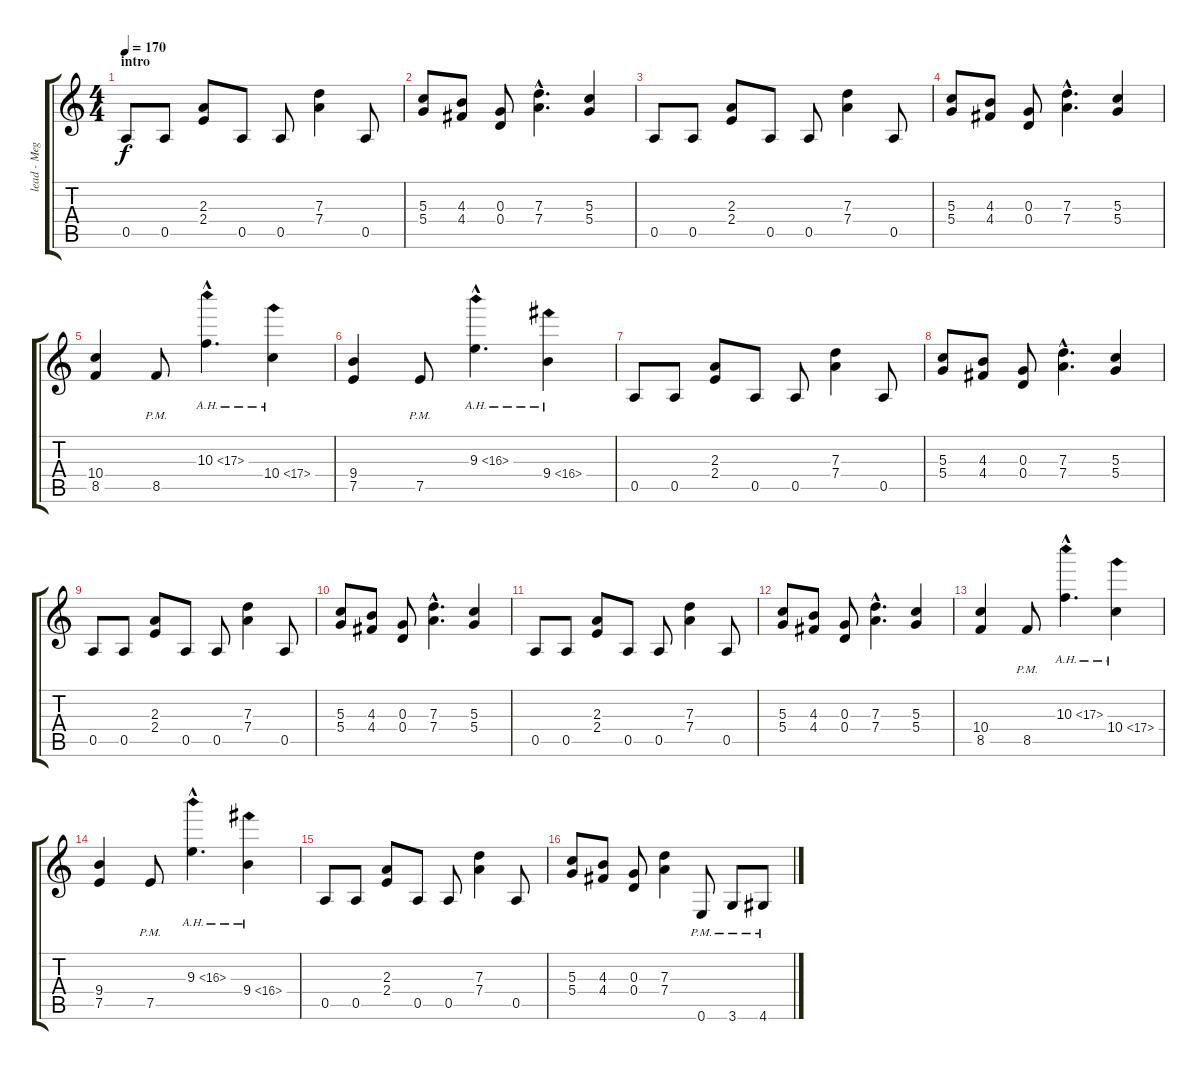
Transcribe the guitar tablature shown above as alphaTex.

\track ("lead - Megat" "lead - Meg") {instrument distortionguitar}
\staff {score tabs}
\tuning (E4 B3 G3 D3 A2 E2) {hide}
\ts (4 4)
\section ("" "intro")
\tempo 170
\clef g2
\ks c
0.5.8{dy f instrument distortionguitar} 0.5.8 (2.3 2.4).8 0.5.8 0.5.8 (7.3 7.4).4 0.5.8 |
(5.3 5.4).8 (4.3 4.4).8 (0.3 0.4).8 (7.3{hac} 7.4{hac}).4{d} (5.3 5.4).4 |
0.5.8 0.5.8 (2.3 2.4).8 0.5.8 0.5.8 (7.3 7.4).4 0.5.8 |
(5.3 5.4).8 (4.3 4.4).8 (0.3 0.4).8 (7.3{hac} 7.4{hac}).4{d} (5.3 5.4).4 |
(10.4 8.5).4 8.5{pm}.8 10.3{ah 7 hac}.4{d} 10.4{ah 7}.4 |
(9.4 7.5).4 7.5{pm}.8 9.3{ah 7 hac}.4{d} 9.4{ah 7}.4 |
0.5.8 0.5.8 (2.3 2.4).8 0.5.8 0.5.8 (7.3 7.4).4 0.5.8 |
(5.3 5.4).8 (4.3 4.4).8 (0.3 0.4).8 (7.3{hac} 7.4{hac}).4{d} (5.3 5.4).4 |
0.5.8 0.5.8 (2.3 2.4).8 0.5.8 0.5.8 (7.3 7.4).4 0.5.8 |
(5.3 5.4).8 (4.3 4.4).8 (0.3 0.4).8 (7.3{hac} 7.4{hac}).4{d} (5.3 5.4).4 |
0.5.8 0.5.8 (2.3 2.4).8 0.5.8 0.5.8 (7.3 7.4).4 0.5.8 |
(5.3 5.4).8 (4.3 4.4).8 (0.3 0.4).8 (7.3{hac} 7.4{hac}).4{d} (5.3 5.4).4 |
(10.4 8.5).4 8.5{pm}.8 10.3{ah 7 hac}.4{d} 10.4{ah 7}.4 |
(9.4 7.5).4 7.5{pm}.8 9.3{ah 7 hac}.4{d} 9.4{ah 7}.4 |
0.5.8 0.5.8 (2.3 2.4).8 0.5.8 0.5.8 (7.3 7.4).4 0.5.8 |
(5.3 5.4).8 (4.3 4.4).8 (0.3 0.4).8 (7.3 7.4).4 0.6{pm}.8 3.6{pm}.8 4.6{pm}.8
